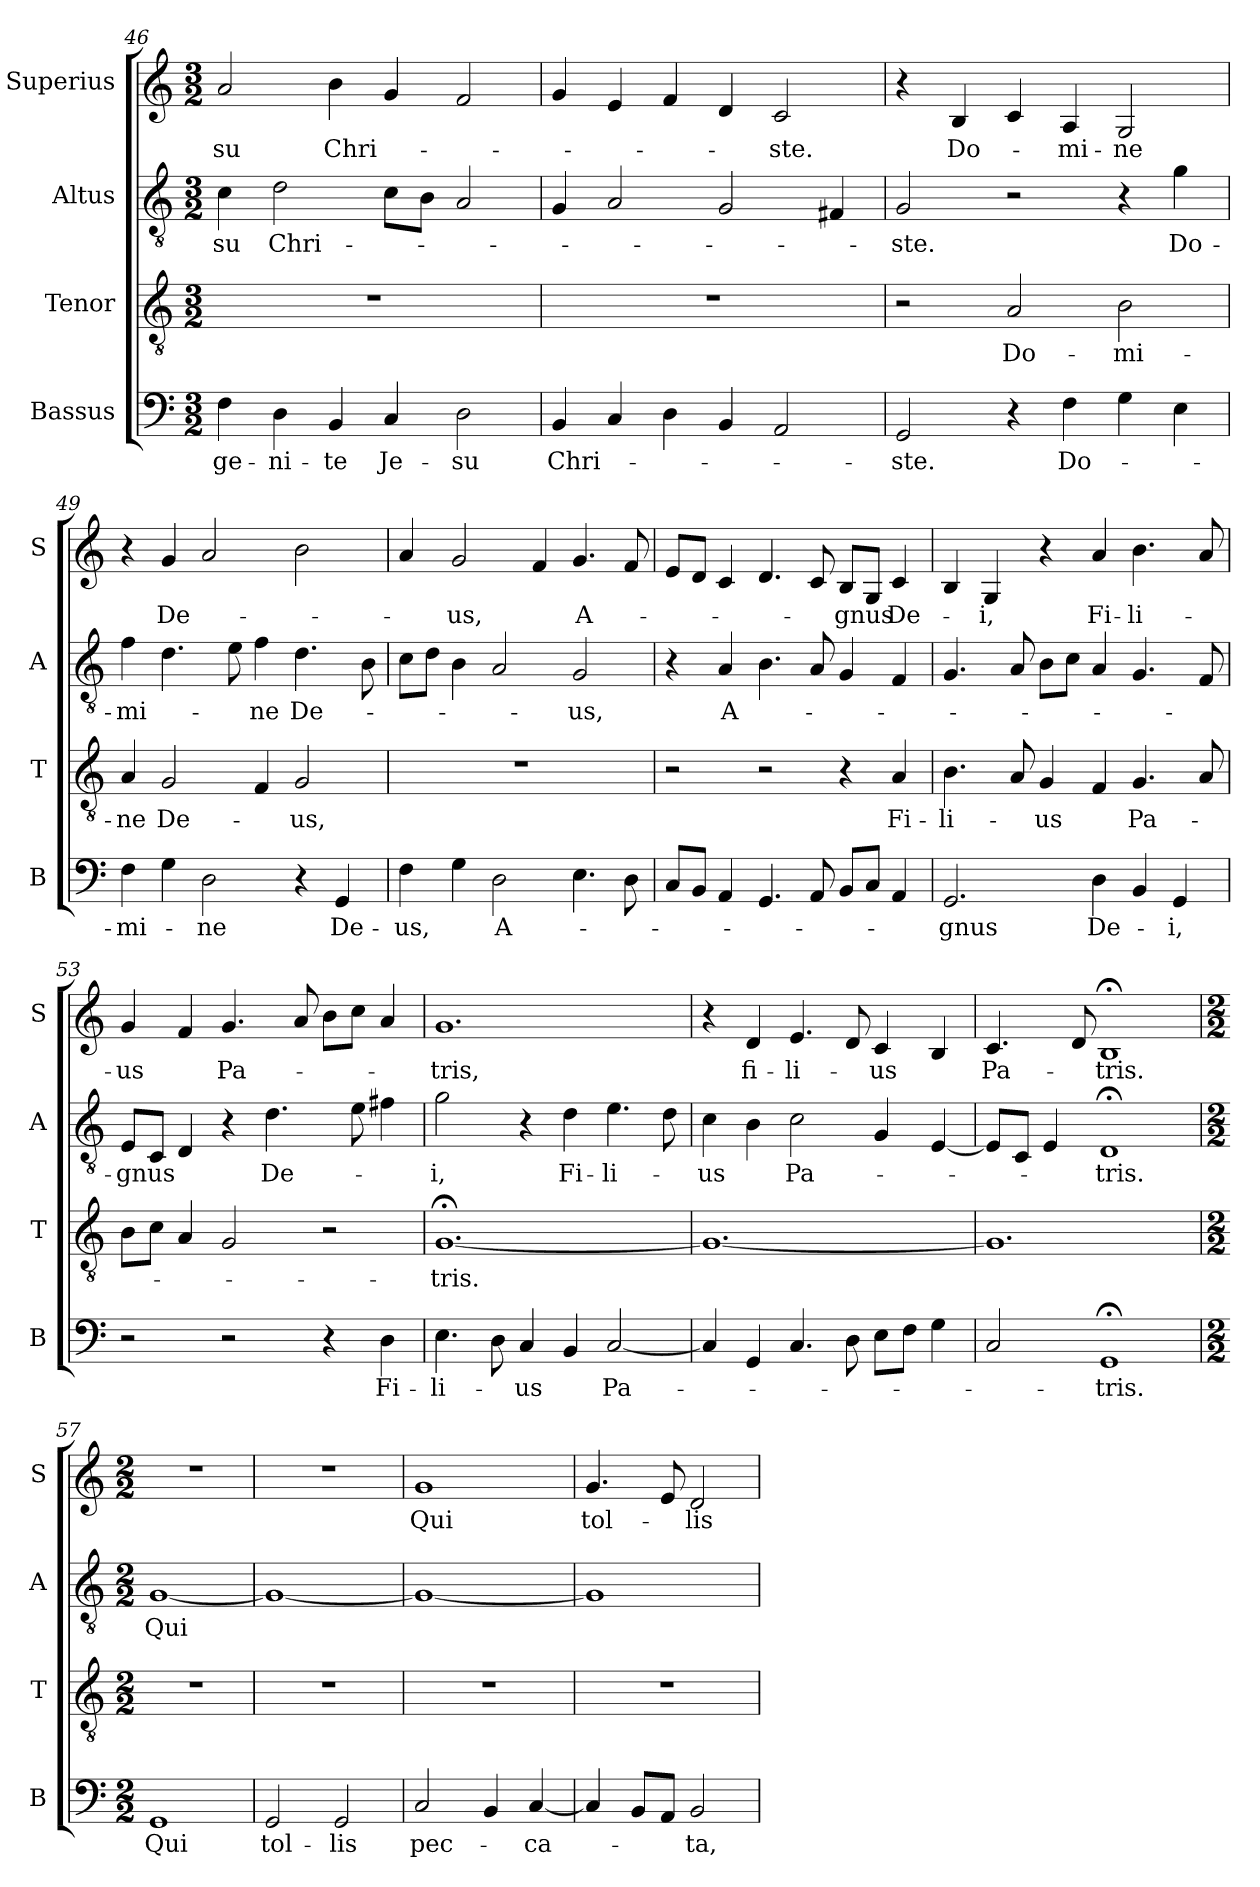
**kern	**text	**kern	**text	**kern	**text	**kern	**text
*part4	*part4	*part3	*part3	*part2	*part2	*part1	*part1
*staff4	*staff4	*staff3	*staff3	*staff2	*staff2	*staff1	*staff1
*I"Bassus	*	*I"Tenor	*	*I"Altus	*	*I"Superius	*
*I'B	*	*I'T	*	*I'A	*	*I'S	*
*clefF4	*	*clefGv2	*	*clefGv2	*	*clefG2	*
*k[]	*	*k[]	*	*k[]	*	*k[]	*
*M3/2	*	*M3/2	*	*M3/2	*	*M3/2	*
=46	=46	=46	=46	=46	=46	=46	=46
!	!LO:LY:i	!	!	!	!	!	!
4F	-ge-	1.r	.	4c	-su	2a	-su
!	!LO:LY:i	!	!	!	!	!	!
4D	-ni-	.	.	2d	Chri-	.	.
!	!LO:LY:i	!	!	!	!	!	!
4BB	-te	.	.	.	.	4b	Chri-
!	!LO:LY:i	!	!	!	!	!	!
4C	Je-	.	.	8cL	.	4g	.
.	.	.	.	8BJ	.	.	.
!	!LO:LY:i	!	!	!	!	!	!
2D	-su	.	.	2A	.	2f	.
=47	=47	=47	=47	=47	=47	=47	=47
!	!LO:LY:i	!	!	!	!	!	!
4BB	Chri-	1.r	.	4G	.	4g	.
4C	.	.	.	2A	.	4e	.
4D	.	.	.	.	.	4f	.
4BB	.	.	.	2G	.	4d	.
2AA	.	.	.	.	.	2c	-ste.
.	.	.	.	4F#X	.	.	.
=48	=48	=48	=48	=48	=48	=48	=48
!	!LO:LY:i	!	!	!	!	!	!
2GG	-ste.	2r	.	2G	-ste.	4r	.
.	.	.	.	.	.	4B	Do-
4r	.	2A	Do-	2r	.	4c	.
4F	Do-	.	.	.	.	4A	-mi-
4G	.	2B	-mi-	4r	.	2G	-ne
4E	.	.	.	4g	Do-	.	.
=49	=49	=49	=49	=49	=49	=49	=49
4F	-mi-	4A	-ne	4f	-mi-	4r	.
4G	.	2G	De-	4.d	.	4g	De-
2D	-ne	.	.	.	.	2a	.
.	.	.	.	8e	.	.	.
.	.	4F	.	4f	-ne	.	.
4r	.	2G	-us,	4.d	De-	2b	.
4GG	De-	.	.	.	.	.	.
.	.	.	.	8B	.	.	.
=50	=50	=50	=50	=50	=50	=50	=50
4F	-us,	1.r	.	8cL	.	4a	.
.	.	.	.	8dJ	.	.	.
4G	.	.	.	4B	.	2g	-us,
2D	A-	.	.	2A	.	.	.
.	.	.	.	.	.	4f	.
4.E	.	.	.	2G	-us,	4.g	A-
8D	.	.	.	.	.	8f	.
=51	=51	=51	=51	=51	=51	=51	=51
8CL	.	2r	.	4r	.	8eL	.
8BBJ	.	.	.	.	.	8dJ	.
4AA	.	.	.	4A	A-	4c	.
4.GG	.	2r	.	4.B	.	4.d	.
8AA	.	.	.	8A	.	8c	.
8BBL	.	4r	.	4G	.	8BL	-gnus
8CJ	.	.	.	.	.	8GJ	.
4AA	.	4A	Fi-	4F	.	4c	De-
=52	=52	=52	=52	=52	=52	=52	=52
2.GG	-gnus	4.B	-li-	4.G	.	4B	.
.	.	.	.	.	.	4G	-i,
.	.	8A	.	8A	.	.	.
.	.	4G	-us	8BL	.	4r	.
.	.	.	.	8cJ	.	.	.
4D	De-	4F	.	4A	.	4a	Fi-
4BB	.	4.G	Pa-	4.G	.	4.b	-li-
4GG	-i,	.	.	.	.	.	.
.	.	8A	.	8F	.	8a	.
=53	=53	=53	=53	=53	=53	=53	=53
2r	.	8BL	.	8EL	-gnus	4g	-us
.	.	8cJ	.	8CJ	.	.	.
.	.	4A	.	4D	.	4f	.
!	!	!	!	!	!	!	!LO:LY:i
2r	.	2G	.	4r	.	4.g	Pa-
!	!	!	!	!	!LO:LY:i	!	!
.	.	.	.	4.d	De-	.	.
.	.	.	.	.	.	8a	.
4r	.	2r	.	.	.	8bL	.
.	.	.	.	8e	.	8ccJ	.
4D	Fi-	.	.	4f#X	.	4a	.
=54	=54	=54	=54	=54	=54	=54	=54
!	!	!	!	!	!LO:LY:i	!	!LO:LY:i
4.E	-li-	[1.G;<	-tris.	2g	-i,	1.g	-tris,
8D	.	.	.	.	.	.	.
4C	-us	.	.	4r	.	.	.
!	!	!	!	!	!LO:LY:i	!	!
4BB	.	.	.	4d	Fi-	.	.
!	!	!	!	!	!LO:LY:i	!	!
[2C	Pa-	.	.	4.e	-li-	.	.
.	.	.	.	8d	.	.	.
=55	=55	=55	=55	=55	=55	=55	=55
!	!	!	!	!	!LO:LY:i	!	!
4C]	.	1.G_	.	4c	-us	4r	.
!	!	!	!	!	!	!	!LO:LY:i
4GG	.	.	.	4B	.	4d	fi-
!	!	!	!	!	!LO:LY:i	!	!LO:LY:i
4.C	.	.	.	2c	Pa-	4.e	-li-
8D	.	.	.	.	.	8d	.
!	!	!	!	!	!	!	!LO:LY:i
8EL	.	.	.	4G	.	4c	-us
8FJ	.	.	.	.	.	.	.
4G	.	.	.	[4E	.	4B	.
=56	=56	=56	=56	=56	=56	=56	=56
2C	.	1.G]	.	8EL]	.	4.c	Pa-
.	.	.	.	8CJ	.	.	.
.	.	.	.	4E	.	.	.
.	.	.	.	.	.	8d	.
!	!	!	!	!	!LO:LY:i	!	!
1GG;<	-tris.	.	.	1D;<	-tris.	1B;<	-tris.
=57	=57	=57	=57	=57	=57	=57	=57
*M2/2	*	*M2/2	*	*M2/2	*	*M2/2	*
1GG	Qui	1r	.	[1G	Qui	1r	.
=58	=58	=58	=58	=58	=58	=58	=58
2GG	tol-	1r	.	1G_	.	1r	.
2GG	-lis	.	.	.	.	.	.
=59	=59	=59	=59	=59	=59	=59	=59
!	!LO:LY:i	!	!	!	!	!	!
2C	pec-	1r	.	1G_	.	1g	Qui
4BB	.	.	.	.	.	.	.
!	!LO:LY:i	!	!	!	!	!	!
[4C	-ca-	.	.	.	.	.	.
=60	=60	=60	=60	=60	=60	=60	=60
4C]	.	1r	.	1G]	.	4.g	tol-
8BBL	.	.	.	.	.	.	.
8AAJ	.	.	.	.	.	8e	.
!	!LO:LY:i	!	!	!	!	!	!
2BB	-ta,	.	.	.	.	2d	-lis
=	=	=	=	=	=	=	=
*-	*-	*-	*-	*-	*-	*-	*-
